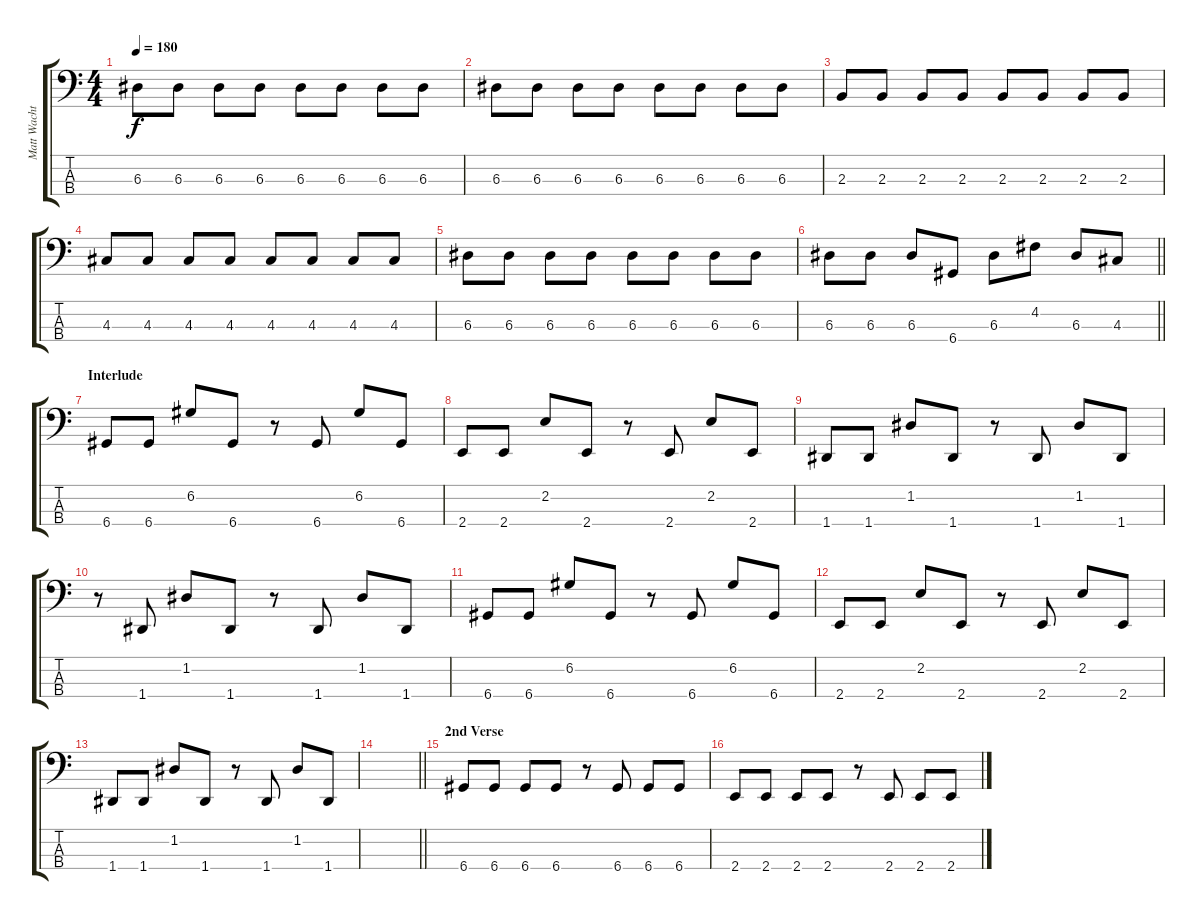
\track ("Matt Wachter [Bass]" "Matt Wacht") {instrument electricbassfinger}
\staff {score tabs}
\tuning (G2 D2 A1 D1) {hide}
\ts (4 4)
\tempo 180
\clef f4
\ks c
6.3.8{dy f} 6.3.8 6.3.8 6.3.8 6.3.8 6.3.8 6.3.8 6.3.8 |
6.3.8 6.3.8 6.3.8 6.3.8 6.3.8 6.3.8 6.3.8 6.3.8 |
2.3.8 2.3.8 2.3.8 2.3.8 2.3.8 2.3.8 2.3.8 2.3.8 |
4.3.8 4.3.8 4.3.8 4.3.8 4.3.8 4.3.8 4.3.8 4.3.8 |
6.3.8 6.3.8 6.3.8 6.3.8 6.3.8 6.3.8 6.3.8 6.3.8 |
\barLineRight lightlight
6.3.8 6.3.8 6.3.8 6.4.8 6.3.8 4.2.8 6.3.8 4.3.8 |
\section ("" "Interlude")
6.4.8 6.4.8 6.2.8 6.4.8 r.8 6.4.8 6.2.8 6.4.8 |
2.4.8 2.4.8 2.2.8 2.4.8 r.8 2.4.8 2.2.8 2.4.8 |
1.4.8 1.4.8 1.2.8 1.4.8 r.8 1.4.8 1.2.8 1.4.8 |
r.8 1.4.8 1.2.8 1.4.8 r.8 1.4.8 1.2.8 1.4.8 |
6.4.8 6.4.8 6.2.8 6.4.8 r.8 6.4.8 6.2.8 6.4.8 |
2.4.8 2.4.8 2.2.8 2.4.8 r.8 2.4.8 2.2.8 2.4.8 |
1.4.8 1.4.8 1.2.8 1.4.8 r.8 1.4.8 1.2.8 1.4.8 |
\barLineRight lightlight
|
\section ("" "2nd Verse ")
6.4.8 6.4.8 6.4.8 6.4.8 r.8 6.4.8 6.4.8 6.4.8 |
2.4.8 2.4.8 2.4.8 2.4.8 r.8 2.4.8 2.4.8 2.4.8
